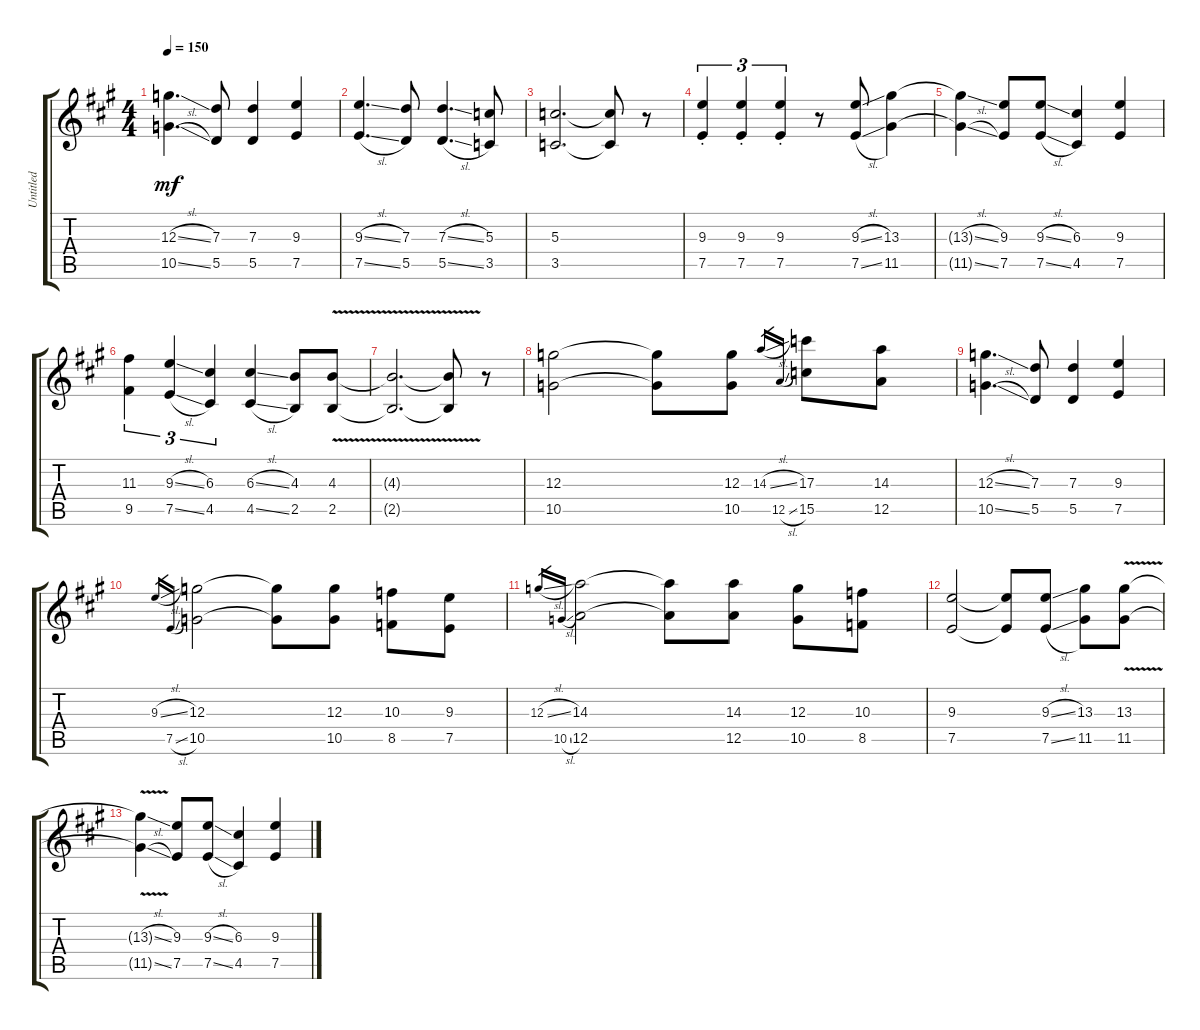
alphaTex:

\track ("Untitled" "Untitled") {instrument distortionguitar}
\staff {score tabs}
\tuning (E4 B3 G3 D3 A2 E2) {hide}
\ts (4 4)
\tempo 150
\clef g2
\ks a
(12.3{sl} 10.5{sl}).4{d dy mf} (7.3 5.5).8 (7.3 5.5).4 (9.3 7.5).4 |
(9.3{sl} 7.5{sl}).4{d} (7.3 5.5).8 (7.3{sl} 5.5{sl}).4{d} (5.3 3.5).8 |
(5.3 3.5).2{d} (5.3{t} 3.5{t}).8 r.8 |
(9.3{st} 7.5{st}).4{tu (3 2)} (9.3{st} 7.5{st}).4{tu (3 2)} (9.3{st} 7.5{st}).4{tu (3 2)} r.8 (9.3{sl} 7.5{sl}).8 (13.3 11.5).4 |
(13.3{sl t} 11.5{sl t}).4 (9.3 7.5).8 (9.3{sl} 7.5{sl}).8 (6.3 4.5).4 (9.3 7.5).4 |
(11.3 9.5).4{tu (3 2)} (9.3{sl} 7.5{sl}).4{tu (3 2)} (6.3 4.5).4{tu (3 2)} (6.3{sl} 4.5{sl}).4 (4.3 2.5).8 (4.3{v} 2.5{v}).8 |
(4.3{v t} 2.5{v t}).2{d} (4.3{t} 2.5{t}).8 r.8 |
(12.3 10.5).2 (12.3{t} 10.5{t}).8 (12.3 10.5).8 14.3{sl}.16{gr} 12.5{sl}.16{gr} (17.3 15.5).8 (14.3 12.5).8 |
(12.3{sl} 10.5{sl}).4{d} (7.3 5.5).8 (7.3 5.5).4 (9.3 7.5).4 |
9.3{sl}.16{gr} 7.5{sl}.16{gr} (12.3 10.5).2 (12.3{t} 10.5{t}).8 (12.3 10.5).8 (10.3 8.5).8 (9.3 7.5).8 |
12.3{sl}.16{gr} 10.5{sl}.16{gr} (14.3 12.5).2 (14.3{t} 12.5{t}).8 (14.3 12.5).8 (12.3 10.5).8 (10.3 8.5).8 |
(9.3 7.5).2 (9.3{t} 7.5{t}).8 (9.3{sl} 7.5{sl}).8 (13.3 11.5).8 (13.3{v} 11.5{v}).8 |
(13.3{sl t} 11.5{sl t}).4 (9.3 7.5).8 (9.3{sl} 7.5{sl}).8 (6.3 4.5).4 (9.3 7.5).4
